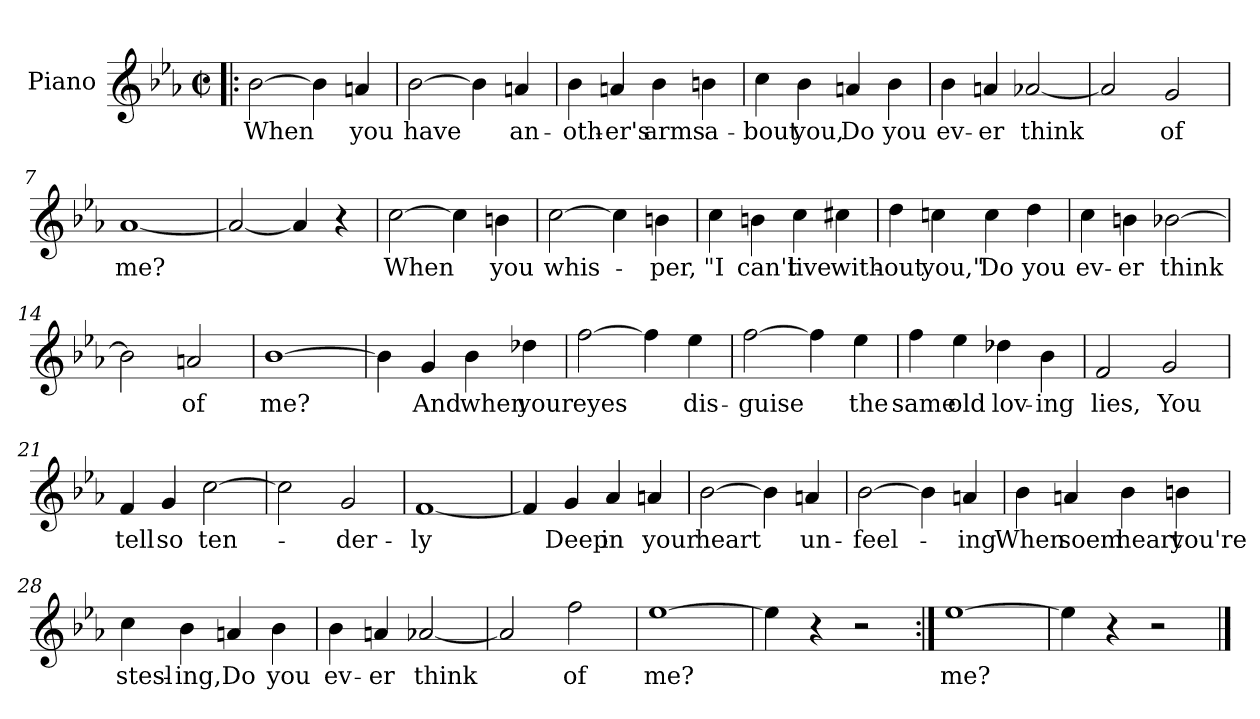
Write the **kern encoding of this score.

**kern	**text
*part1	*part1
*staff1	*staff1
*I"Piano	*
*I'Pno.	*
*clefG2	*
*k[b-e-a-]	*
*E-:	*
*M2/2	*
*met(c|)	*
=1!|:	=1!|:
[2b-\	When
4b-\]	.
4an/	you
=2	=2
[2b-\	have
4b-\]	.
4an/	an-
=3	=3
4b-\	-oth-
4an/	-er's
4b-\	arms
4bn\	a-
=4	=4
4cc\	-bout
4b-\	you,
4an/	Do
4b-\	you
!!LO:LB:g=z
=5	=5
4b-\	ev-
4an/	-er
[2a-X/	think
=6	=6
2a-/]	.
2g/	of
=7	=7
[1a-	me?
=8	=8
2a-/_	.
4a-/]	.
4r	.
=9	=9
[2cc\	When
4cc\]	.
4bn\	you
!!LO:LB:g=z
=10	=10
[2cc\	whis-
4cc\]	.
4bn\	-per,
=11	=11
4cc\	"I
4bn\	can't
4cc\	live
4cc#X\	with-
=12	=12
4dd\	-out
4ccn\	you,"
4cc\	Do
4dd\	you
=13	=13
4cc\	ev-
4bn\	-er
[2b-X\	think
=14	=14
2b-\]	.
2an/	of
!!LO:LB:g=z
=15	=15
[1b-	me?
=16	=16
4b-\]	.
4g/	And
4b-\	when
4dd-X\	your
=17	=17
[2ff\	eyes
4ff\]	.
4ee-\	dis-
=18	=18
[2ff\	-guise
4ff\]	.
4ee-\	the
=19	=19
4ff\	same
4ee-\	old
4dd-X\	lov-
4b-\	-ing
!!LO:LB:g=z
=20	=20
2f/	lies,
2g/	You
=21	=21
4f/	tell
4g/	so
[2cc\	ten-
=22	=22
2cc\]	.
2g/	-der-
=23	=23
[1f	-ly
=24	=24
4f/]	.
4g/	Deep
4a-/	in
4an/	your
=25	=25
[2b-\	heart
4b-\]	.
4an/	un-
!!LO:LB:g=z
=26	=26
[2b-\	-feel-
4b-\]	.
4an/	-ing
=27	=27
4b-\	When
4an/	soem
4b-\	heart
4bn\	you're
=28	=28
4cc\	stesl-
4b-\	-ing,
4an/	Do
4b-\	you
=29	=29
4b-\	ev-
4an/	-er
[2a-X/	think
!!LO:LB:g=z
=30	=30
2a-/]	.
2ff\	of
=31	=31
[1ee-	me?
=32	=32
4ee-\]	.
4r	.
2r	.
=33:|!	=33:|!
[1ee-	me?
=34	=34
4ee-\]	.
4r	.
2r	.
==	==
*-	*-
